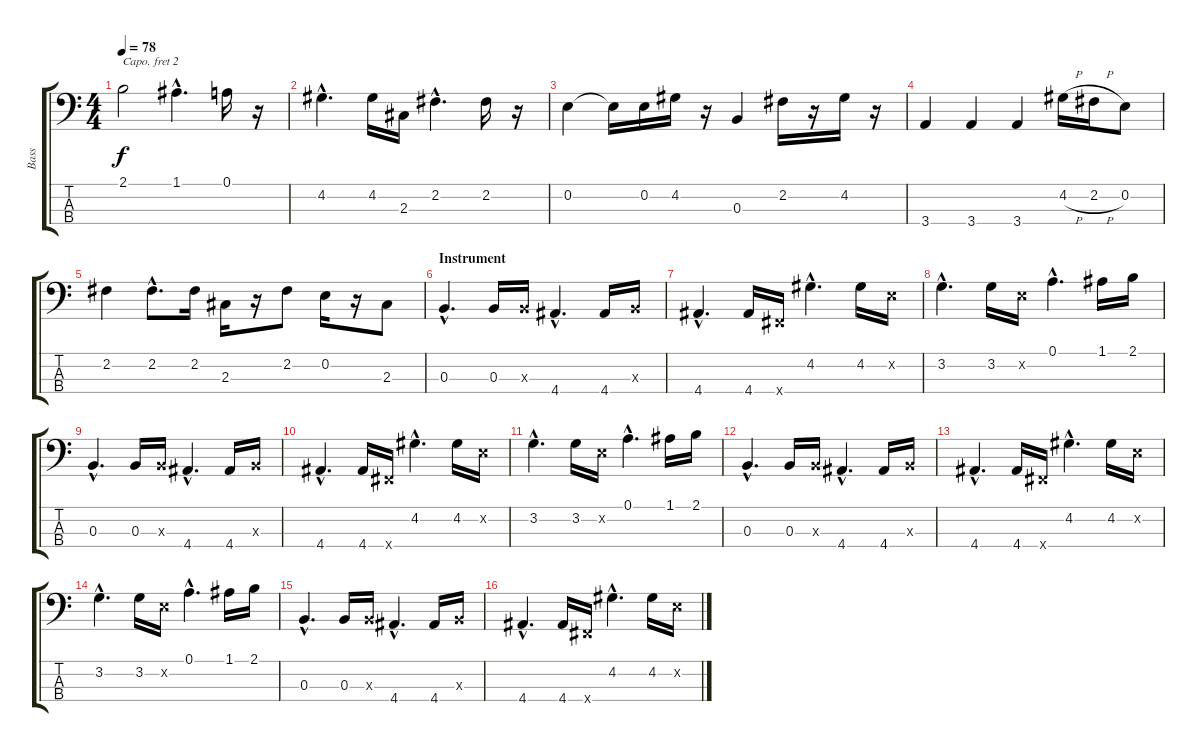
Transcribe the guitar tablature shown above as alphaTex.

\track ("Bass" "Bass") {instrument acousticguitarnylon}
\staff {score tabs}
\capo 2
\tuning (G2 D2 A1 E1) {hide}
\ts (4 4)
\tempo 78
\clef f4
\ks c
2.1.2{dy f} 1.1{hac}.4{d} 0.1.16 r.16 |
4.2{hac}.4{d} 4.2.16 2.3.16 2.2{hac}.4{d} 2.2.16 r.16 |
0.2.4 0.2{t}.16 0.2.16 4.2.16 r.16 0.3.4 2.2.16 r.16 4.2.16 r.16 |
3.4.4 3.4.4 3.4.4 4.2{h}.16 2.2{h}.16 0.2.8 |
2.2.4 2.2{hac}.8{d} 2.2.16 2.3.16 r.16 2.2.8 0.2.16 r.16 2.3.8 |
\section ("" "Instrument")
0.3{hac}.4{d} 0.3.16 0.3{x}.16 4.4{hac}.4{d} 4.4.16 0.3{x}.16 |
4.4{hac}.4{d} 4.4.16 0.4{x}.16 4.2{hac}.4{d} 4.2.16 0.2{x}.16 |
3.2{hac}.4{d} 3.2.16 0.2{x}.16 0.1{hac}.4{d} 1.1.16 2.1.16 |
0.3{hac}.4{d} 0.3.16 0.3{x}.16 4.4{hac}.4{d} 4.4.16 0.3{x}.16 |
4.4{hac}.4{d} 4.4.16 0.4{x}.16 4.2{hac}.4{d} 4.2.16 0.2{x}.16 |
3.2{hac}.4{d} 3.2.16 0.2{x}.16 0.1{hac}.4{d} 1.1.16 2.1.16 |
0.3{hac}.4{d} 0.3.16 0.3{x}.16 4.4{hac}.4{d} 4.4.16 0.3{x}.16 |
4.4{hac}.4{d} 4.4.16 0.4{x}.16 4.2{hac}.4{d} 4.2.16 0.2{x}.16 |
3.2{hac}.4{d} 3.2.16 0.2{x}.16 0.1{hac}.4{d} 1.1.16 2.1.16 |
0.3{hac}.4{d} 0.3.16 0.3{x}.16 4.4{hac}.4{d} 4.4.16 0.3{x}.16 |
4.4{hac}.4{d} 4.4.16 0.4{x}.16 4.2{hac}.4{d} 4.2.16 0.2{x}.16
